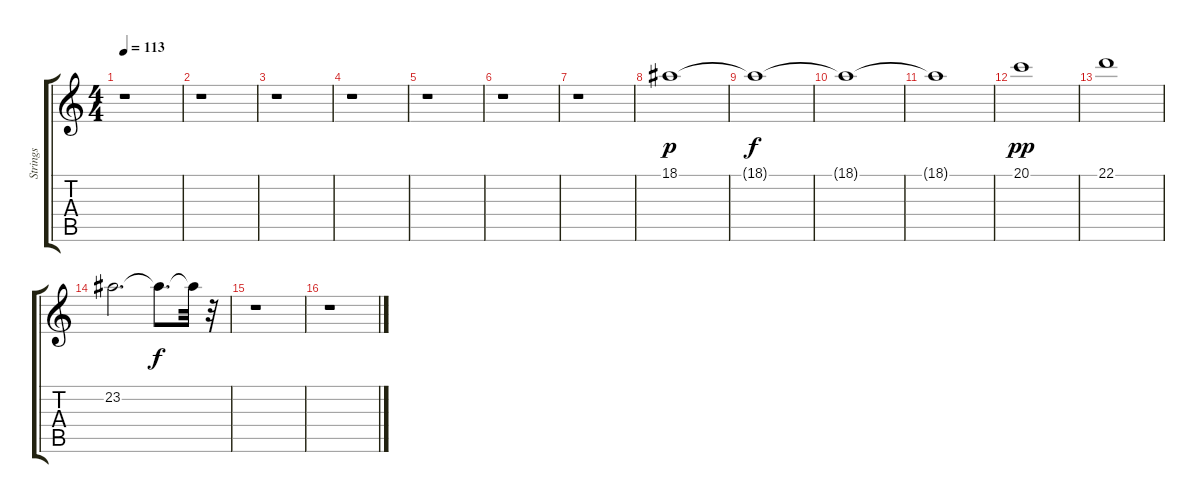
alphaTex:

\track ("Strings" "Strings") {instrument stringensemble1}
\staff {score tabs}
\tuning (E4 B3 G3 D3 A2 E2) {hide}
\ts (4 4)
\tempo 113
\clef g2
\ks c
r.1{dy p} |
r.1 |
r.1 |
r.1 |
r.1 |
r.1 |
r.1 |
18.1.1 |
18.1{t}.1{dy f} |
18.1{t}.1 |
18.1{t}.1 |
20.1.1{dy pp} |
22.1.1 |
23.2.2{d} 23.2{t}.8{d dy f} 23.2{t}.32 r.32 |
r.1 |
r.1
